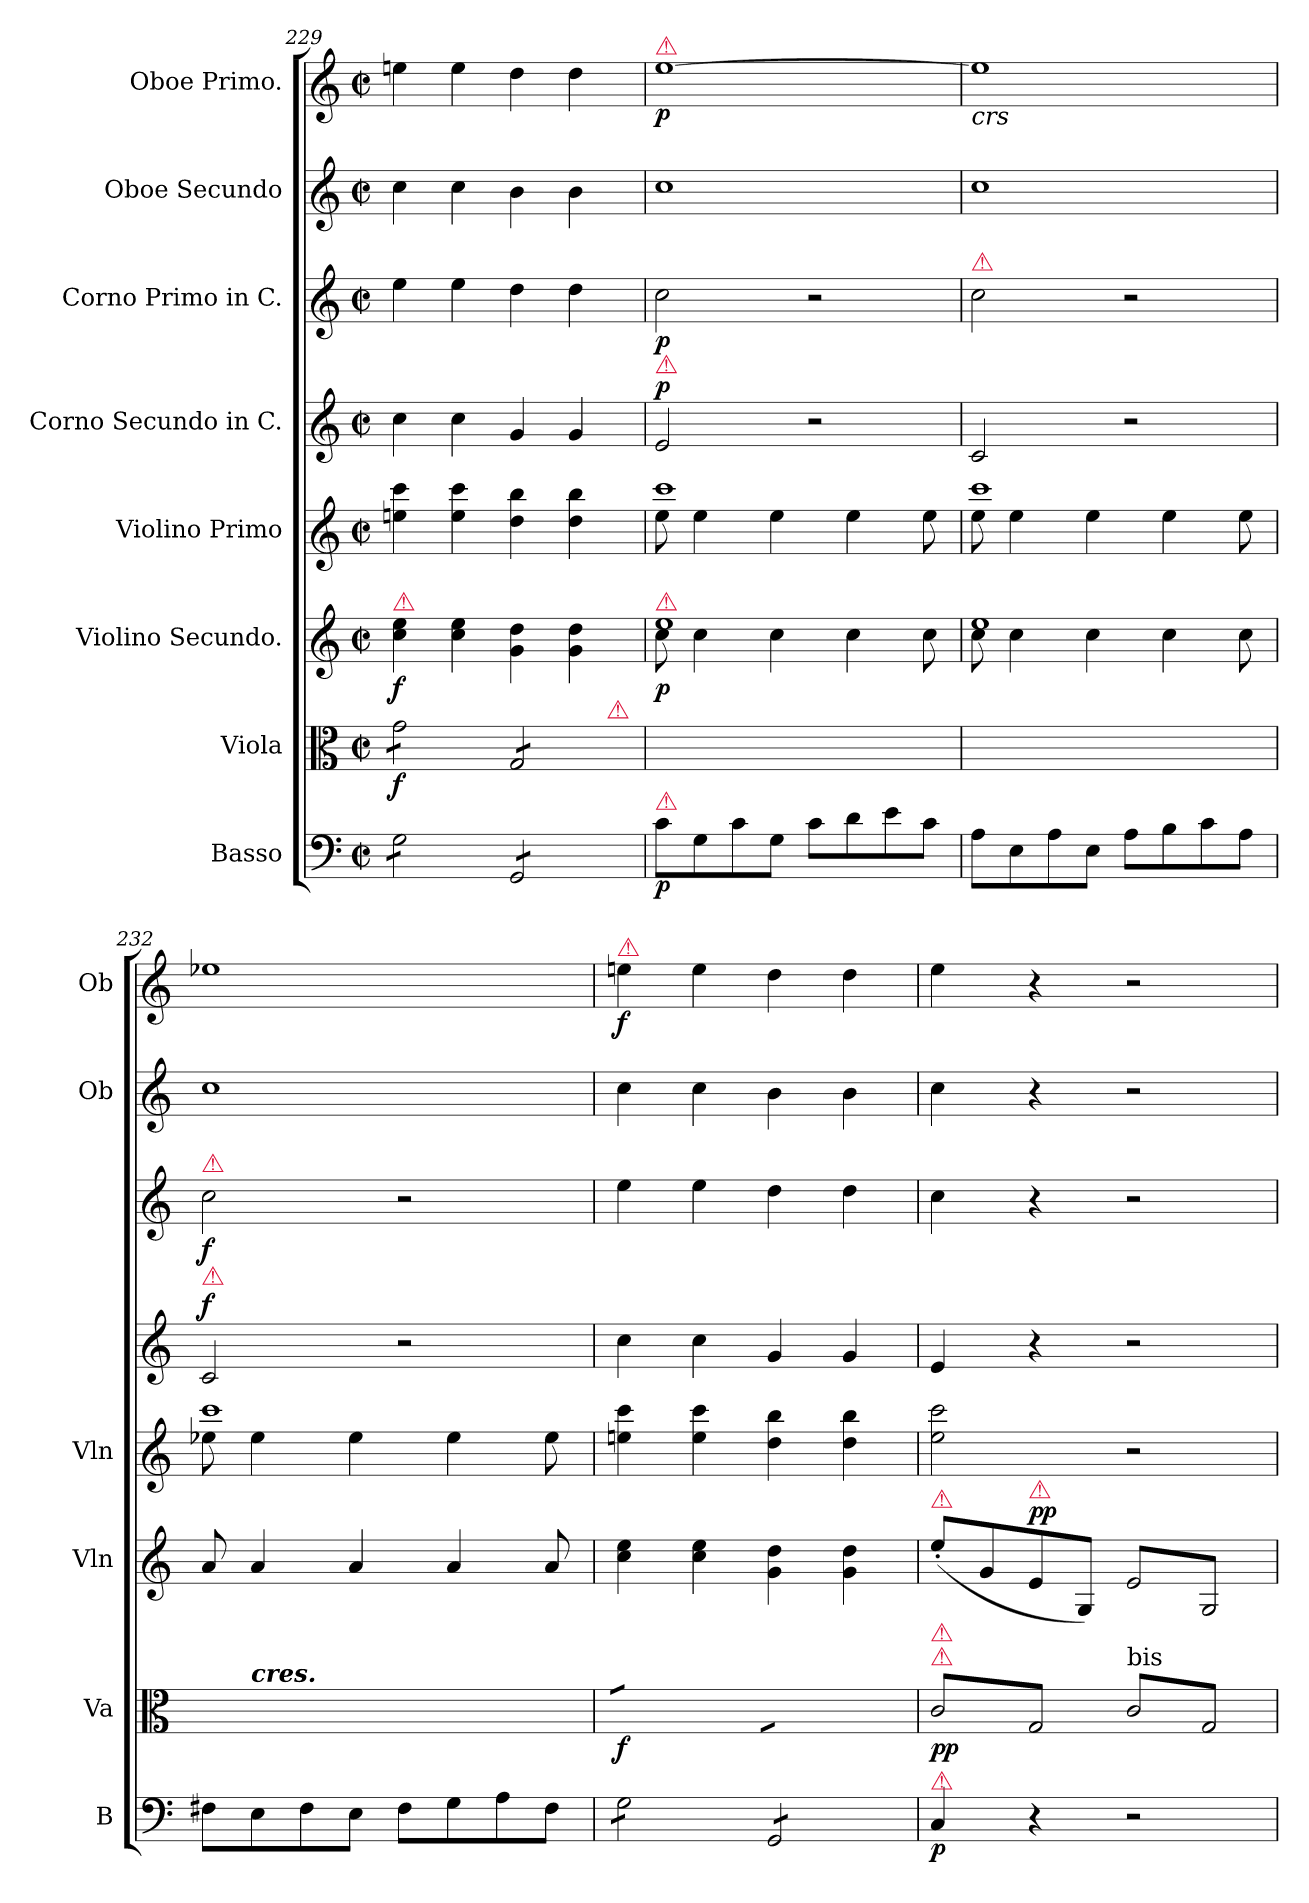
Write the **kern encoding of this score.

**kern	**dynam	**kern	**dynam	**kern	**dynam	**kern	**kern	**dynam	**kern	**dynam	**kern	**kern	**dynam
*part8	*part8	*part7	*part7	*part6	*part6	*part5	*part4	*part4	*part3	*part3	*part2	*part1	*part1
*staff8	*staff8	*staff7	*staff7	*staff6	*staff6	*staff5	*staff4	*staff4	*staff3	*staff3	*staff2	*staff1	*staff1
*I"Basso	*	*I"Viola	*	*I"Violino Secundo.	*	*I"Violino Primo	*I"Corno Secundo in C.	*	*I"Corno Primo in C.	*	*I"Oboe Secundo	*I"Oboe Primo.	*
*I'B	*	*I'Va	*	*I'Vln	*	*I'Vln	*	*	*	*	*I'Ob	*I'Ob	*
*clefF4	*	*clefC3	*	*clefG2	*	*clefG2	*clefG2	*	*clefG2	*	*clefG2	*clefG2	*
*k[]	*	*k[]	*	*k[]	*	*k[]	*k[]	*	*k[]	*	*k[]	*k[]	*
*C:	*	*C:	*	*C:	*	*C:	*C:	*	*C:	*	*C:	*C:	*
*M2/2	*	*M2/2	*	*M2/2	*	*M2/2	*M2/2	*	*M2/2	*	*M2/2	*M2/2	*
*met(c|)	*	*met(c|)	*	*met(c|)	*	*met(c|)	*met(c|)	*	*met(c|)	*	*met(c|)	*met(c|)	*
=229	=229	=229	=229	=229	=229	=229	=229	=229	=229	=229	=229	=229	=229
!	!	!	!	!LO:TX:a:color=crimson:t=⚠	!	!	!	!	!	!	!	!	!
!	!	!LO:TX:a:color=crimson:t=⚠	!	!	!	!	!	!	!	!	!	!	!
*	*	*^	*	*	*	*	*	*	*	*	*	*	*
*tremolo	*	*	*	*	*	*	*	*	*	*	*	*	*	*
*	*	*tremolo	*	*	*	*	*	*	*	*	*	*	*	*
8G\L	.	8g\L	2..ryy	f	4cc\ 4ee\	f	4een\ 4ccc\	4cc\	.	4ee\	.	4cc\	4een\	.
8G\	.	8g\	.	.	.	.	.	.	.	.	.	.	.	.
8G\	.	8g\	.	.	4cc\ 4ee\	.	4ee\ 4ccc\	4cc\	.	4ee\	.	4cc\	4ee\	.
8G\J	.	8g\J	.	.	.	.	.	.	.	.	.	.	.	.
8GG/L	.	8G/L	.	.	4g\ 4dd\	.	4dd\ 4bb\	4g/	.	4dd\	.	4b\	4dd\	.
8GG/	.	8G/	.	.	.	.	.	.	.	.	.	.	.	.
8GG/	.	8G/	.	.	4g\ 4dd\	.	4dd\ 4bb\	4g/	.	4dd\	.	4b\	4dd\	.
!	!	!	!LO:TX:a:color=crimson:t=⚠	!	!	!	!	!	!	!	!	!	!	!
8GG/J	.	8G/J	8ryy	.	.	.	.	.	.	.	.	.	.	.
*	*	*Xtremolo	*	*	*	*	*	*	*	*	*	*	*	*
*Xtremolo	*	*	*	*	*	*	*	*	*	*	*	*	*	*
=230	=230	=230	=230	=230	=230	=230	=230	=230	=230	=230	=230	=230	=230	=230
*	*	*	*	*	*^	*	*^	*	*	*	*	*	*	*
!	!	!	!	!	!	!	!	!	!	!	!	!	!	!	!LO:TX:a:color=crimson:t=⚠	!
!	!	!	!	!	!	!	!	!	!	!LO:TX:a:color=crimson:t=⚠	!	!	!	!	!	!
!	!	!	!	!	!LO:TX:a:color=crimson:t=⚠	!	!	!	!	!	!	!	!	!	!	!
!	!	!LO:TX:a:color=crimson:t=⚠	!	!	!	!	!	!	!	!	!	!	!	!	!	!
!	!	!LO:TX:a:color=crimson:t=⚠	!	!	!	!	!	!	!	!	!	!	!	!	!	!
!LO:TX:a:color=crimson:t=⚠	!	!	!	!	!	!	!	!	!	!	!	!	!	!	!	!
!	!	!	!	!	!	!	!	!	!	!	!LO:DY:a	!	!	!	!	!
*	*	*v	*v	*	*	*	*	*	*	*	*	*	*	*	*	*
8c\L	p	8c/Lyy	.	1ee	8cc\	p	1ccc	8ee\	2e/	p	2cc\	p	1cc	[1ee	p
8G\	.	8G/yy	.	.	4cc\	.	.	4ee\	.	.	.	.	.	.	.
8c\	.	8c/yy	.	.	.	.	.	.	.	.	.	.	.	.	.
8G\J	.	8G/Jyy	.	.	4cc\	.	.	4ee\	.	.	.	.	.	.	.
8c\L	.	8c\Lyy	.	.	.	.	.	.	2r	.	2r	.	.	.	.
8d\	.	8d\yy	.	.	4cc\	.	.	4ee\	.	.	.	.	.	.	.
8e\	.	8e\yy	.	.	.	.	.	.	.	.	.	.	.	.	.
8c\J	.	8c\Jyy	.	.	8cc\	.	.	8ee\	.	.	.	.	.	.	.
=231	=231	=231	=231	=231	=231	=231	=231	=231	=231	=231	=231	=231	=231	=231	=231
!	!	!	!	!	!	!	!	!	!	!	!	!	!	!LO:TX:b:i:t=crs	!
!	!	!	!	!	!	!	!	!	!	!	!LO:TX:a:color=crimson:t=⚠	!	!	!	!
8A\L	.	8a\Lyy	.	1ee	8cc\	.	1ccc	8ee\	2c/	.	2cc\	.	1cc	1ee]	.
8E\	.	8e\yy	.	.	4cc\	.	.	4ee\	.	.	.	.	.	.	.
8A\	.	8a\yy	.	.	.	.	.	.	.	.	.	.	.	.	.
8E\J	.	8e\Jyy	.	.	4cc\	.	.	4ee\	.	.	.	.	.	.	.
8A\L	.	8a\Lyy	.	.	.	.	.	.	2r	.	2r	.	.	.	.
8B\	.	8b\yy	.	.	4cc\	.	.	4ee\	.	.	.	.	.	.	.
8c\	.	8cc\yy	.	.	.	.	.	.	.	.	.	.	.	.	.
8A\J	.	8a\Jyy	.	.	8cc\	.	.	8ee\	.	.	.	.	.	.	.
=232	=232	=232	=232	=232	=232	=232	=232	=232	=232	=232	=232	=232	=232	=232	=232
!	!	!	!	!	!	!	!	!	!	!	!LO:TX:a:color=crimson:t=⚠	!	!	!	!
!	!	!	!	!	!	!	!	!	!LO:TX:a:color=crimson:t=⚠	!	!	!	!	!	!
!	!	!	!	!LO:TX:b:i:t=cres.	!	!	!	!	!	!	!	!	!	!	!
!	!	!	!	!	!	!	!	!	!	!LO:DY:a	!	!	!	!	!
*	*	*	*	*v	*v	*	*	*	*	*	*	*	*	*	*
8F#X\L	.	8f#X\Lyy	.	8a/	.	1ccc	8ee-X\	2c/	f	2cc\	f	1cc	1ee-X	.
!	!	!LO:TX:Bi:t=cres.	!	!	!	!	!	!	!	!	!	!	!	!
8E\	.	8e\yy	.	4a/	.	.	4ee-\	.	.	.	.	.	.	.
8F#\	.	8f#\yy	.	.	.	.	.	.	.	.	.	.	.	.
8E\J	.	8e\Jyy	.	4a/	.	.	4ee-\	.	.	.	.	.	.	.
8F#\L	.	8f#\Lyy	.	.	.	.	.	2r	.	2r	.	.	.	.
8G\	.	8g\yy	.	4a/	.	.	4ee-\	.	.	.	.	.	.	.
8A\	.	8a\yy	.	.	.	.	.	.	.	.	.	.	.	.
8F#\J	.	8f#\Jyy	.	8a/	.	.	8ee-\	.	.	.	.	.	.	.
=233	=233	=233	=233	=233	=233	=233	=233	=233	=233	=233	=233	=233	=233	=233
!	!	!	!	!	!	!	!	!	!	!	!	!	!LO:TX:a:color=crimson:t=⚠	!
!	!	!LO:TX:a:color=crimson:t=⚠	!	!	!	!	!	!	!	!	!	!	!	!
*	*	*	*	*	*	*v	*v	*	*	*	*	*	*	*
*tremolo	*	*	*	*	*	*	*	*	*	*	*	*	*
*	*	*tremolo	*	*	*	*	*	*	*	*	*	*	*
8G\L	.	8g\yyL	f	4cc\ 4ee\	.	4een\ 4ccc\	4cc\	.	4ee\	.	4cc\	4een\	f
8G\	.	8g\yy	.	.	.	.	.	.	.	.	.	.	.
8G\	.	8g\yy	.	4cc\ 4ee\	.	4ee\ 4ccc\	4cc\	.	4ee\	.	4cc\	4ee\	.
8G\J	.	8g\yyJ	.	.	.	.	.	.	.	.	.	.	.
8GG/L	.	8G/yyL	.	4g\ 4dd\	.	4dd\ 4bb\	4g/	.	4dd\	.	4b\	4dd\	.
8GG/	.	8G/yy	.	.	.	.	.	.	.	.	.	.	.
8GG/	.	8G/yy	.	4g\ 4dd\	.	4dd\ 4bb\	4g/	.	4dd\	.	4b\	4dd\	.
8GG/J	.	8G/yyJ	.	.	.	.	.	.	.	.	.	.	.
*Xtremolo	*	*	*	*	*	*	*	*	*	*	*	*	*
=234	=234	=234	=234	=234	=234	=234	=234	=234	=234	=234	=234	=234	=234
!	!	!	!	!LO:TX:a:color=crimson:t=⚠	!	!	!	!	!	!	!	!	!
!	!	!LO:TX:a:color=crimson:t=⚠	!	!	!	!	!	!	!	!	!	!	!
!	!	!LO:TX:a:color=crimson:t=⚠	!	!	!	!	!	!	!	!	!	!	!
!LO:TX:a:color=crimson:t=⚠	!	!	!	!	!	!	!	!	!	!	!	!	!
4C/	p	8c/L	pp	(8ee'/L	.	2ee\ 2ccc\	4e/	.	4cc\	.	4cc\	4ee\	.
.	.	8G/	.	8g/	.	.	.	.	.	.	.	.	.
!	!	!	!	!LO:TX:a:color=crimson:t=⚠	!	!	!	!	!	!	!	!	!
!	!	!	!	!	!LO:DY:a	!	!	!	!	!	!	!	!
4r	.	8c/	.	8e/	pp	.	4r	.	4r	.	4r	4r	.
.	.	8G/J	.	8G/J)	.	.	.	.	.	.	.	.	.
!	!	!LO:TX:a:t=bis	!	!	!	!	!	!	!	!	!	!	!
*	*	*	*	*tremolo	*	*	*	*	*	*	*	*	*
2r	.	8c/L	.	(8e/L	.	2r	2r	.	2r	.	2r	2r	.
.	.	8G/	.	8G/)	.	.	.	.	.	.	.	.	.
.	.	8c/	.	8e/	.	.	.	.	.	.	.	.	.
.	.	8G/J	.	8G/)J	.	.	.	.	.	.	.	.	.
*	*	*	*	*Xtremolo	*	*	*	*	*	*	*	*	*
*	*	*Xtremolo	*	*	*	*	*	*	*	*	*	*	*
.	.	.	.	.	.	.	.	.	.	.	.	.	.
.	.	.	.	.	.	.	.	.	.	.	.	.	.
=	=	=	=	=	=	=	=	=	=	=	=	=	=
*-	*-	*-	*-	*-	*-	*-	*-	*-	*-	*-	*-	*-	*-
